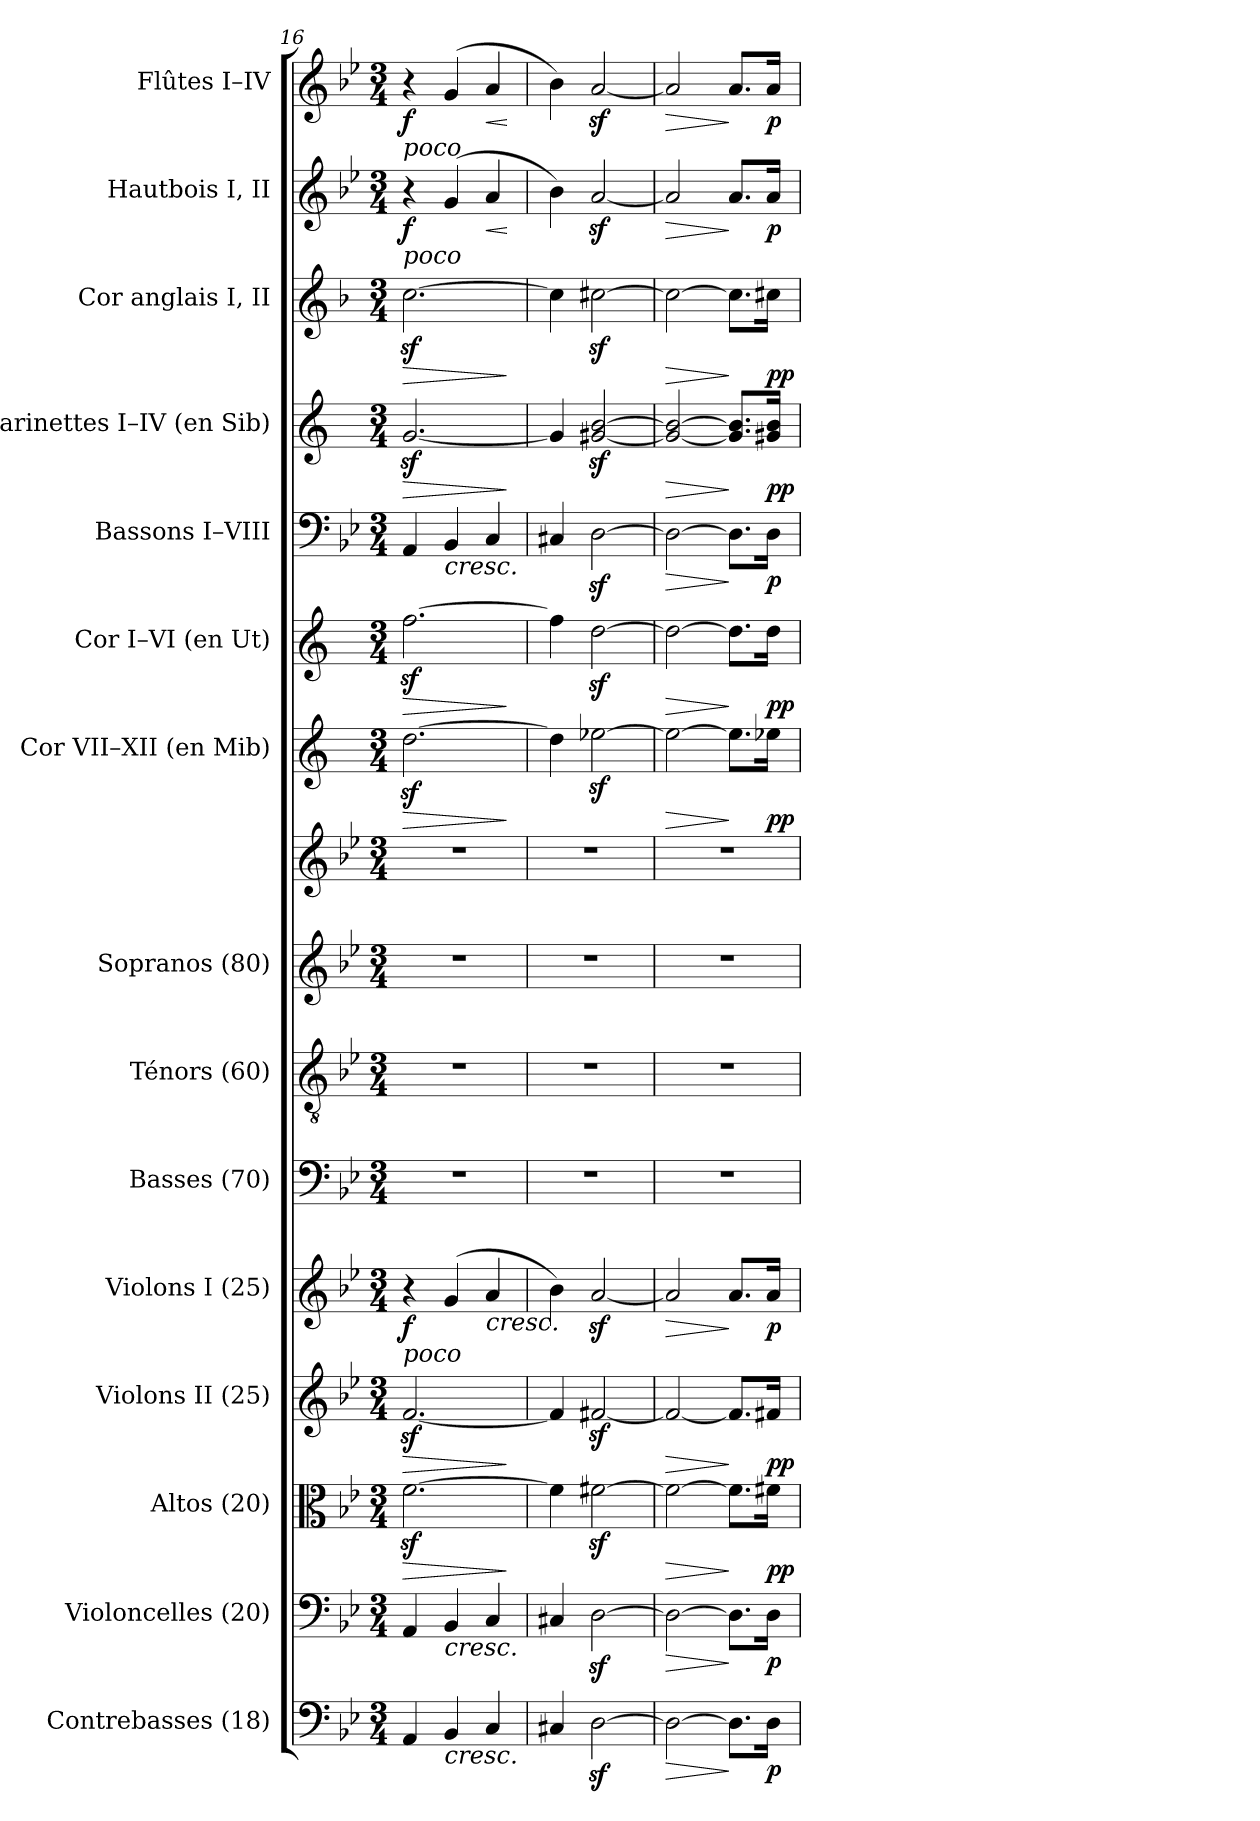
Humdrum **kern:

**kern	**dynam	**kern	**dynam	**kern	**dynam	**kern	**dynam	**kern	**dynam	**kern	**kern	**kern	**kern	**kern	**dynam	**kern	**dynam	**kern	**dynam	**kern	**dynam	**kern	**dynam	**kern	**dynam	**kern	**dynam
*part15	*part15	*part14	*part14	*part13	*part13	*part12	*part12	*part11	*part11	*part10	*part9	*part8	*part8	*part7	*part7	*part6	*part6	*part5	*part5	*part4	*part4	*part3	*part3	*part2	*part2	*part1	*part1
*staff16	*staff16	*staff15	*staff15	*staff14	*staff14	*staff13	*staff13	*staff12	*staff12	*staff11	*staff10	*staff9	*staff8	*staff7	*staff7	*staff6	*staff6	*staff5	*staff5	*staff4	*staff4	*staff3	*staff3	*staff2	*staff2	*staff1	*staff1
*I"Contrebasses (18)	*	*I"Violoncelles (20)	*	*I"Altos (20)	*	*I"Violons II (25)	*	*I"Violons I (25)	*	*I"Basses (70)	*I"Ténors (60)	*I"Sopranos (80)	*	*I"Cor VII–XII (en Mib)	*	*I"Cor I–VI (en Ut)	*	*I"Bassons I–VIII	*	*I"Clarinettes I–IV (en Sib)	*	*I"Cor anglais I, II	*	*I"Hautbois I, II	*	*I"Flûtes I–IV	*
*I'Cb.	*	*I'Vlles	*	*I'Altos	*	*I'Vns II	*	*I'Vns I	*	*I'Basses	*I'Tén.	*I'Sopr.	*	*I'Cor (Mib)	*	*I'Cor (Ut)	*	*I'Bns	*	*I'Cl. (Sib)	*	*I'C. a.	*	*I'Hb.	*	*I'Fl.	*
*clefF4	*	*clefF4	*	*clefC3	*	*clefG2	*	*clefG2	*	*clefF4	*clefGv2	*clefG2	*clefG2	*clefG2	*	*clefG2	*	*clefF4	*	*clefG2	*	*clefG2	*	*clefG2	*	*clefG2	*
*ITrd7c12	*	*	*	*	*	*	*	*	*	*	*ITrd7c12	*	*	*ITrd5c9	*	*ITrd7c12	*	*	*	*ITrd1c2	*	*ITrd4c7	*	*	*	*	*
*k[b-e-]	*	*k[b-e-]	*	*k[b-e-]	*	*k[b-e-]	*	*k[b-e-]	*	*k[b-e-]	*k[b-e-]	*k[b-e-]	*k[b-e-]	*k[b-e-a-]	*	*k[]	*	*k[b-e-]	*	*k[b-e-]	*	*k[b-e-]	*	*k[b-e-]	*	*k[b-e-]	*
*B-:	*	*B-:	*	*B-:	*	*B-:	*	*B-:	*	*B-:	*B-:	*B-:	*B-:	*E-:	*	*C:	*	*B-:	*	*B-:	*	*B-:	*	*B-:	*	*B-:	*
*M3/4	*	*M3/4	*	*M3/4	*	*M3/4	*	*M3/4	*	*M3/4	*M3/4	*M3/4	*M3/4	*M3/4	*	*M3/4	*	*M3/4	*	*M3/4	*	*M3/4	*	*M3/4	*	*M3/4	*
=16	=16	=16	=16	=16	=16	=16	=16	=16	=16	=16	=16	=16	=16	=16	=16	=16	=16	=16	=16	=16	=16	=16	=16	=16	=16	=16	=16
!	!	!	!	!	!	!	!	!	!	!	!	!	!	!	!	!	!	!	!	!	!	!	!	!	!	!LO:TX:b:i:t=poco	!
!	!	!	!	!	!	!	!	!	!	!	!	!	!	!	!	!	!	!	!	!	!	!	!	!LO:TX:b:i:t=poco	!	!	!
!	!	!	!	!	!	!	!	!LO:TX:b:i:t=poco	!	!	!	!	!	!	!	!	!	!	!	!	!	!	!	!	!	!	!
!	!	!	!	!	!LO:HP:b	!	!LO:HP:b	!	!	!LO:N:vis=1	!LO:N:vis=1	!LO:N:vis=1	!LO:N:vis=1	!	!LO:HP:b	!	!LO:HP:b	!	!	!	!LO:HP:b	!	!LO:HP:b	!	!	!	!
4AAAi/	.	4AAi/	.	[>2.fzi\	>	[<2.fzi/	>	4r	f	2.r	2.r	2.r	2.r	[>2.fzi\	>	[>2.fzi\	>	4AAi/	.	[<2.fzi/	>	[>2.fzi\	>	4r	f	4r	f
!	!	!	!	!	!	!	!	!	!	!	!	!	!	!	!	!	!	!LO:TX:b:i:t=cresc.	!	!	!	!	!	!	!	!	!
!	!	!LO:TX:b:i:t=cresc.	!	!	!	!	!	!	!	!	!	!	!	!	!	!	!	!	!	!	!	!	!	!	!	!	!
!LO:TX:b:i:t=cresc.	!	!	!	!	!	!	!	!	!	!	!	!	!	!	!	!	!	!	!	!	!	!	!	!	!	!	!
4BBB-i/	.	4BB-i/	.	.	.	.	.	(4gi/	.	.	.	.	.	.	.	.	.	4BB-i/	.	.	.	.	.	(4gi/	.	(4gi/	.
!	!	!	!	!	!	!	!	!LO:TX:b:i:t=cresc.	!	!	!	!	!	!	!	!	!	!	!	!	!	!	!	!	!	!	!
!	!	!	!	!	!	!	!	!	!	!	!	!	!	!	!	!	!	!	!	!	!	!	!	!	!LO:HP:b	!	!LO:HP:b
4CCi/	.	4Ci/	.	.	.	.	.	4ai/	.	.	.	.	.	.	.	.	.	4Ci/	.	.	.	.	.	4ai/	<	4ai/	<
.	.	.	.	.	]	.	]	.	.	.	.	.	.	.	]	.	]	.	.	.	]	.	]	.	[	.	[
!!LO:PB:g=z
=17	=17	=17	=17	=17	=17	=17	=17	=17	=17	=17	=17	=17	=17	=17	=17	=17	=17	=17	=17	=17	=17	=17	=17	=17	=17	=17	=17
!	!	!	!	!	!	!	!	!	!	!LO:N:vis=1	!LO:N:vis=1	!LO:N:vis=1	!LO:N:vis=1	!	!	!	!	!	!	!	!	!	!	!	!	!	!
4CC#Xi/	.	4C#Xi/	.	4fi\]	.	4fi/]	.	4b-i\)	.	2.r	2.r	2.r	2.r	4fi\]	.	4fi\]	.	4C#Xi/	.	4fi/]	.	4fi\]	.	4b-i\)	.	4b-i\)	.
[>2DDzi\	.	[>2Dzi\	.	[>2f#Xzi\	.	[<2f#Xzi/	.	[<2azi/	.	.	.	.	.	[>2g-Xzi\	.	[>2dzi\	.	[>2Dzi\	.	[<2f#Xi/z [>2aiz	.	[>2f#Xzi\	.	[<2azi/	.	[<2azi/	.
=18	=18	=18	=18	=18	=18	=18	=18	=18	=18	=18	=18	=18	=18	=18	=18	=18	=18	=18	=18	=18	=18	=18	=18	=18	=18	=18	=18
!	!LO:HP:b	!	!LO:HP:b	!	!LO:HP:b	!	!LO:HP:b	!	!LO:HP:b	!LO:N:vis=1	!LO:N:vis=1	!LO:N:vis=1	!LO:N:vis=1	!	!LO:HP:b	!	!LO:HP:b	!	!LO:HP:b	!	!LO:HP:b	!	!LO:HP:b	!	!LO:HP:b	!	!LO:HP:b
2DDi\_>	>	2Di\_>	>	2f#i\_>	>	2f#i/_<	>	2ai/]	>	2.r	2.r	2.r	2.r	2g-i\_>	>	2di\_>	>	2Di\_>	>	2f#i/_< 2ai_>	>	2f#i\_>	>	2ai/]	>	2ai/]	>
8.DDi\L]	]	8.Di\L]	]	8.f#i\L]	]	8.f#i/L]	]	8.ai/L	]	.	.	.	.	8.g-i\L]	]	8.di\L]	]	8.Di\L]	]	8.f#i]/ 8.ai]/L	]	8.f#i\L]	]	8.ai/L	]	8.ai/L	]
16DDi\Jk	p	16Di\Jk	p	16f#Xi\Jk	p p	16f#Xi/Jk	p p	16ai/Jk	p	.	.	.	.	16g-Xi\Jk	p p	16di\Jk	p p	16Di\Jk	p	16f#Xi/ 16ai/Jk	p p	16f#Xi\Jk	p p	16ai/Jk	p	16ai/Jk	p
=	=	=	=	=	=	=	=	=	=	=	=	=	=	=	=	=	=	=	=	=	=	=	=	=	=	=	=
*-	*-	*-	*-	*-	*-	*-	*-	*-	*-	*-	*-	*-	*-	*-	*-	*-	*-	*-	*-	*-	*-	*-	*-	*-	*-	*-	*-
